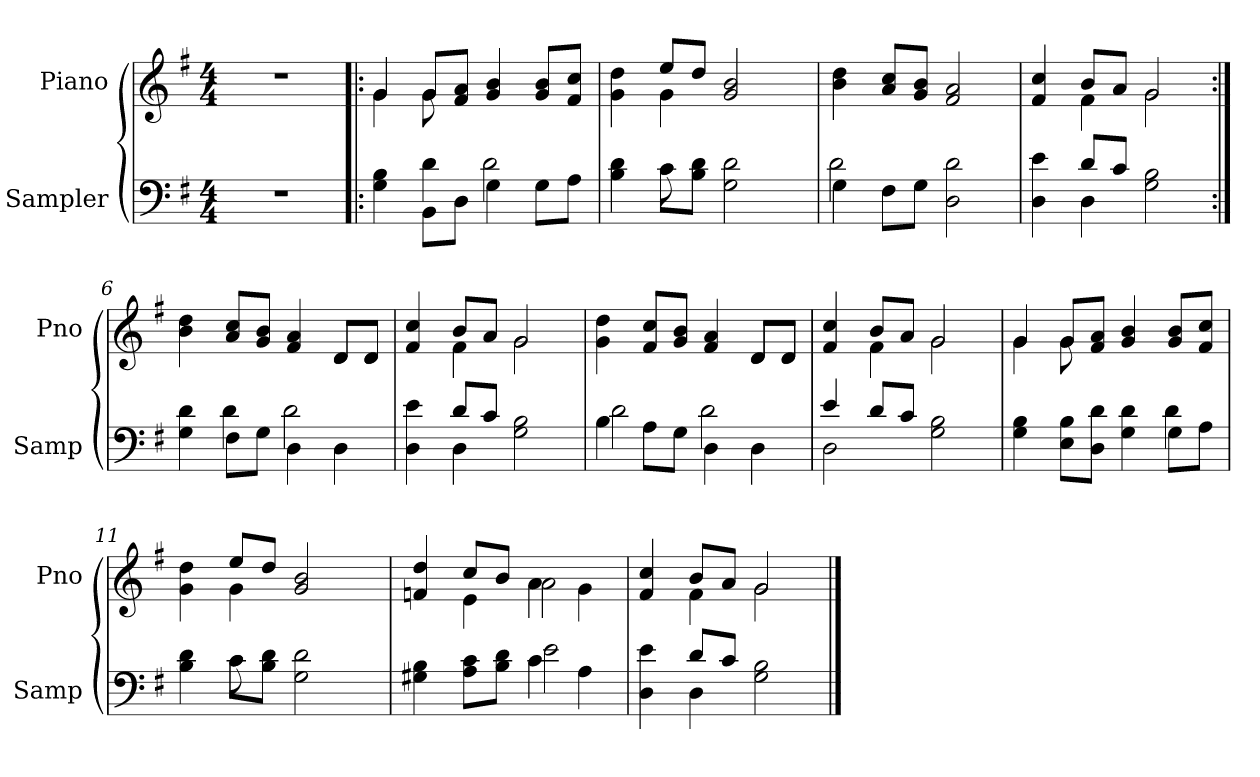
**kern	**kern
*part2	*part1
*staff2	*staff1
*I"Sampler	*I"Piano
*I'Samp	*I'Pno
*clefF4	*clefG2
*k[f#]	*k[f#]
*G:	*G:
*M4/4	*M4/4
=1	=1
1r	1r
=2!|:	=2!|:
*^	*^
4G 4B	4ryy	4g/	4g
8BB\L	4d	8g/L	8g
8D\J	.	8f#/ 8a/J	2ryy
4G\	2d	4g 4b	.
8G\L	.	8g/ 8b/L	.
8A\J	.	8f#/ 8cc/J	8ryy
=3	=3	=3	=3
4B 4d	4ryy	4g 4dd	4ryy
8c\L	8c	8ee/L	4g
8B\ 8d\J	2ryy	8dd/J	.
2G 2d	.	2g 2b	2ryy
.	8ryy	.	.
*	*	*v	*v
=4	=4	=4
4G\	2d	4b 4dd
8F#\L	.	8a/ 8cc/L
8G\J	.	8g/ 8b/J
2D 2d	2ryy	2f# 2a
=5	=5	=5
*	*	*^
4D 4e	4ryy	4f# 4cc	4ryy
8d/L	4D	8b/L	4f#
8c/J	.	8a/J	.
2G 2B	2ryy	2g/	2g
=6:|!	=6:|!	=6:|!	=6:|!
4G 4d	4ryy	4b 4dd	2.ryy
8F#\L	4d	8a/ 8cc/L	.
8G\J	.	8g/ 8b/J	.
4D\	2d	4f# 4a	.
4D\	.	8d/L	8d/L
.	.	8d/J	8d/J
=7	=7	=7	=7
4D 4e	4ryy	4f#/ 4cc/	4ryy
8d/L	4D	8b/L	4f#
8c/J	.	8a/J	.
2G 2B	2ryy	2g/	2g
=8	=8	=8	=8
4B\	2d	4g 4dd	2.ryy
8A\L	.	8f#/ 8cc/L	.
8G\J	.	8g/ 8b/J	.
4D\	2d	4f# 4a	.
4D\	.	8d/L	8d/L
.	.	8d/J	8d/J
=9	=9	=9	=9
4e/	2D	4f# 4cc	4ryy
8d/L	.	8b/L	4f#
8c/J	.	8a/J	.
2G 2B	2ryy	2g/	2g
=10	=10	=10	=10
4G 4B	2.ryy	4g/	4g
8E\ 8B\L	.	8g/L	8g
8D\ 8d\J	.	8f#/ 8a/J	2ryy
4G 4d	.	4g 4b	.
8G\L	4d	8g/ 8b/L	.
8A\J	.	8f#/ 8cc/J	8ryy
=11	=11	=11	=11
4B 4d	4ryy	4g 4dd	4ryy
8c\L	8c	8ee/L	4g
8B\ 8d\J	2ryy	8dd/J	.
2G 2d	.	2g 2b	2ryy
.	8ryy	.	.
=12	=12	=12	=12
4G#X 4B	2ryy	4fn 4dd	4ryy
8A\ 8c\L	.	8cc/L	4e
8B\ 8d\J	.	8b/J	.
4c\	2e	4a\	2a
4A\	.	4g\	.
=13	=13	=13	=13
4D 4e	4ryy	4f# 4cc	4ryy
8d/L	4D	8b/L	4f#
8c/J	.	8a/J	.
2G 2B	2ryy	2g/	2g
*v	*v	*	*
*	*v	*v
==	==
*-	*-
